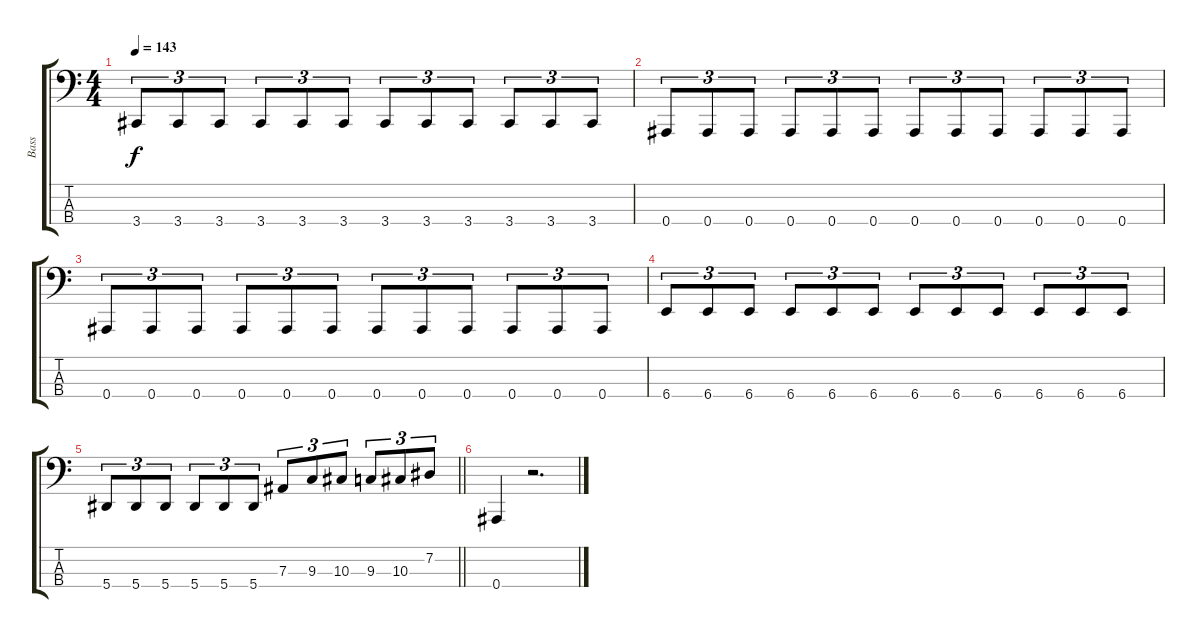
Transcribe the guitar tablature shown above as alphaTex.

\track ("Bass" "Bass") {instrument electricbassfinger}
\staff {score tabs}
\tuning (Db2 Ab1 Eb1 Bb0) {hide}
\ts (4 4)
\tempo 143
\clef f4
\ks c
3.4.8{tu (3 2) dy f} 3.4.8{tu (3 2)} 3.4.8{tu (3 2)} 3.4.8{tu (3 2)} 3.4.8{tu (3 2)} 3.4.8{tu (3 2)} 3.4.8{tu (3 2)} 3.4.8{tu (3 2)} 3.4.8{tu (3 2)} 3.4.8{tu (3 2)} 3.4.8{tu (3 2)} 3.4.8{tu (3 2)} |
0.4.8{tu (3 2)} 0.4.8{tu (3 2)} 0.4.8{tu (3 2)} 0.4.8{tu (3 2)} 0.4.8{tu (3 2)} 0.4.8{tu (3 2)} 0.4.8{tu (3 2)} 0.4.8{tu (3 2)} 0.4.8{tu (3 2)} 0.4.8{tu (3 2)} 0.4.8{tu (3 2)} 0.4.8{tu (3 2)} |
0.4.8{tu (3 2)} 0.4.8{tu (3 2)} 0.4.8{tu (3 2)} 0.4.8{tu (3 2)} 0.4.8{tu (3 2)} 0.4.8{tu (3 2)} 0.4.8{tu (3 2)} 0.4.8{tu (3 2)} 0.4.8{tu (3 2)} 0.4.8{tu (3 2)} 0.4.8{tu (3 2)} 0.4.8{tu (3 2)} |
6.4.8{tu (3 2)} 6.4.8{tu (3 2)} 6.4.8{tu (3 2)} 6.4.8{tu (3 2)} 6.4.8{tu (3 2)} 6.4.8{tu (3 2)} 6.4.8{tu (3 2)} 6.4.8{tu (3 2)} 6.4.8{tu (3 2)} 6.4.8{tu (3 2)} 6.4.8{tu (3 2)} 6.4.8{tu (3 2)} |
\barLineRight lightlight
5.4.8{tu (3 2)} 5.4.8{tu (3 2)} 5.4.8{tu (3 2)} 5.4.8{tu (3 2)} 5.4.8{tu (3 2)} 5.4.8{tu (3 2)} 7.3.8{tu (3 2)} 9.3.8{tu (3 2)} 10.3.8{tu (3 2)} 9.3.8{tu (3 2)} 10.3.8{tu (3 2)} 7.2.8{tu (3 2)} |
0.4.4 r.2{d}
